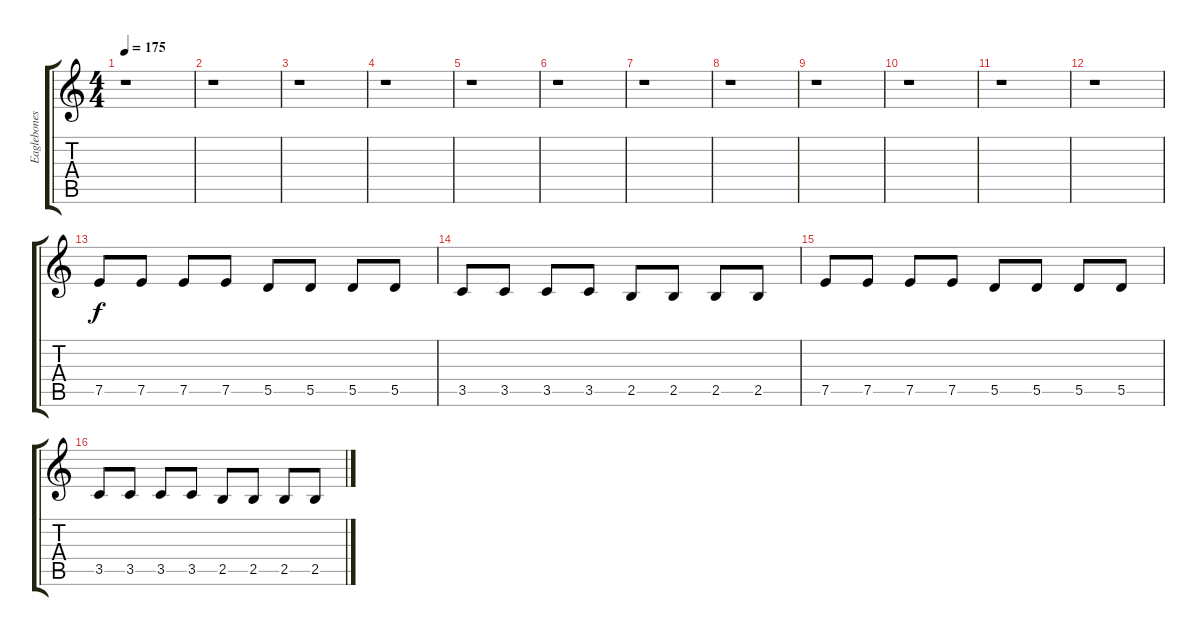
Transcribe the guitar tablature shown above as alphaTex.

\track ("Eaglebones Palm Mute" "Eaglebones") {instrument electricguitarmuted}
\staff {score tabs}
\tuning (E4 B3 G3 D3 A2 E2) {hide}
\ts (4 4)
\tempo 175
\clef g2
\ks c
r.1{dy f} |
r.1 |
r.1 |
r.1 |
r.1 |
r.1 |
r.1 |
r.1 |
r.1 |
r.1 |
r.1 |
r.1 |
7.5.8 7.5.8 7.5.8 7.5.8 5.5.8 5.5.8 5.5.8 5.5.8 |
3.5.8 3.5.8 3.5.8 3.5.8 2.5.8 2.5.8 2.5.8 2.5.8 |
7.5.8 7.5.8 7.5.8 7.5.8 5.5.8 5.5.8 5.5.8 5.5.8 |
3.5.8 3.5.8 3.5.8 3.5.8 2.5.8 2.5.8 2.5.8 2.5.8
